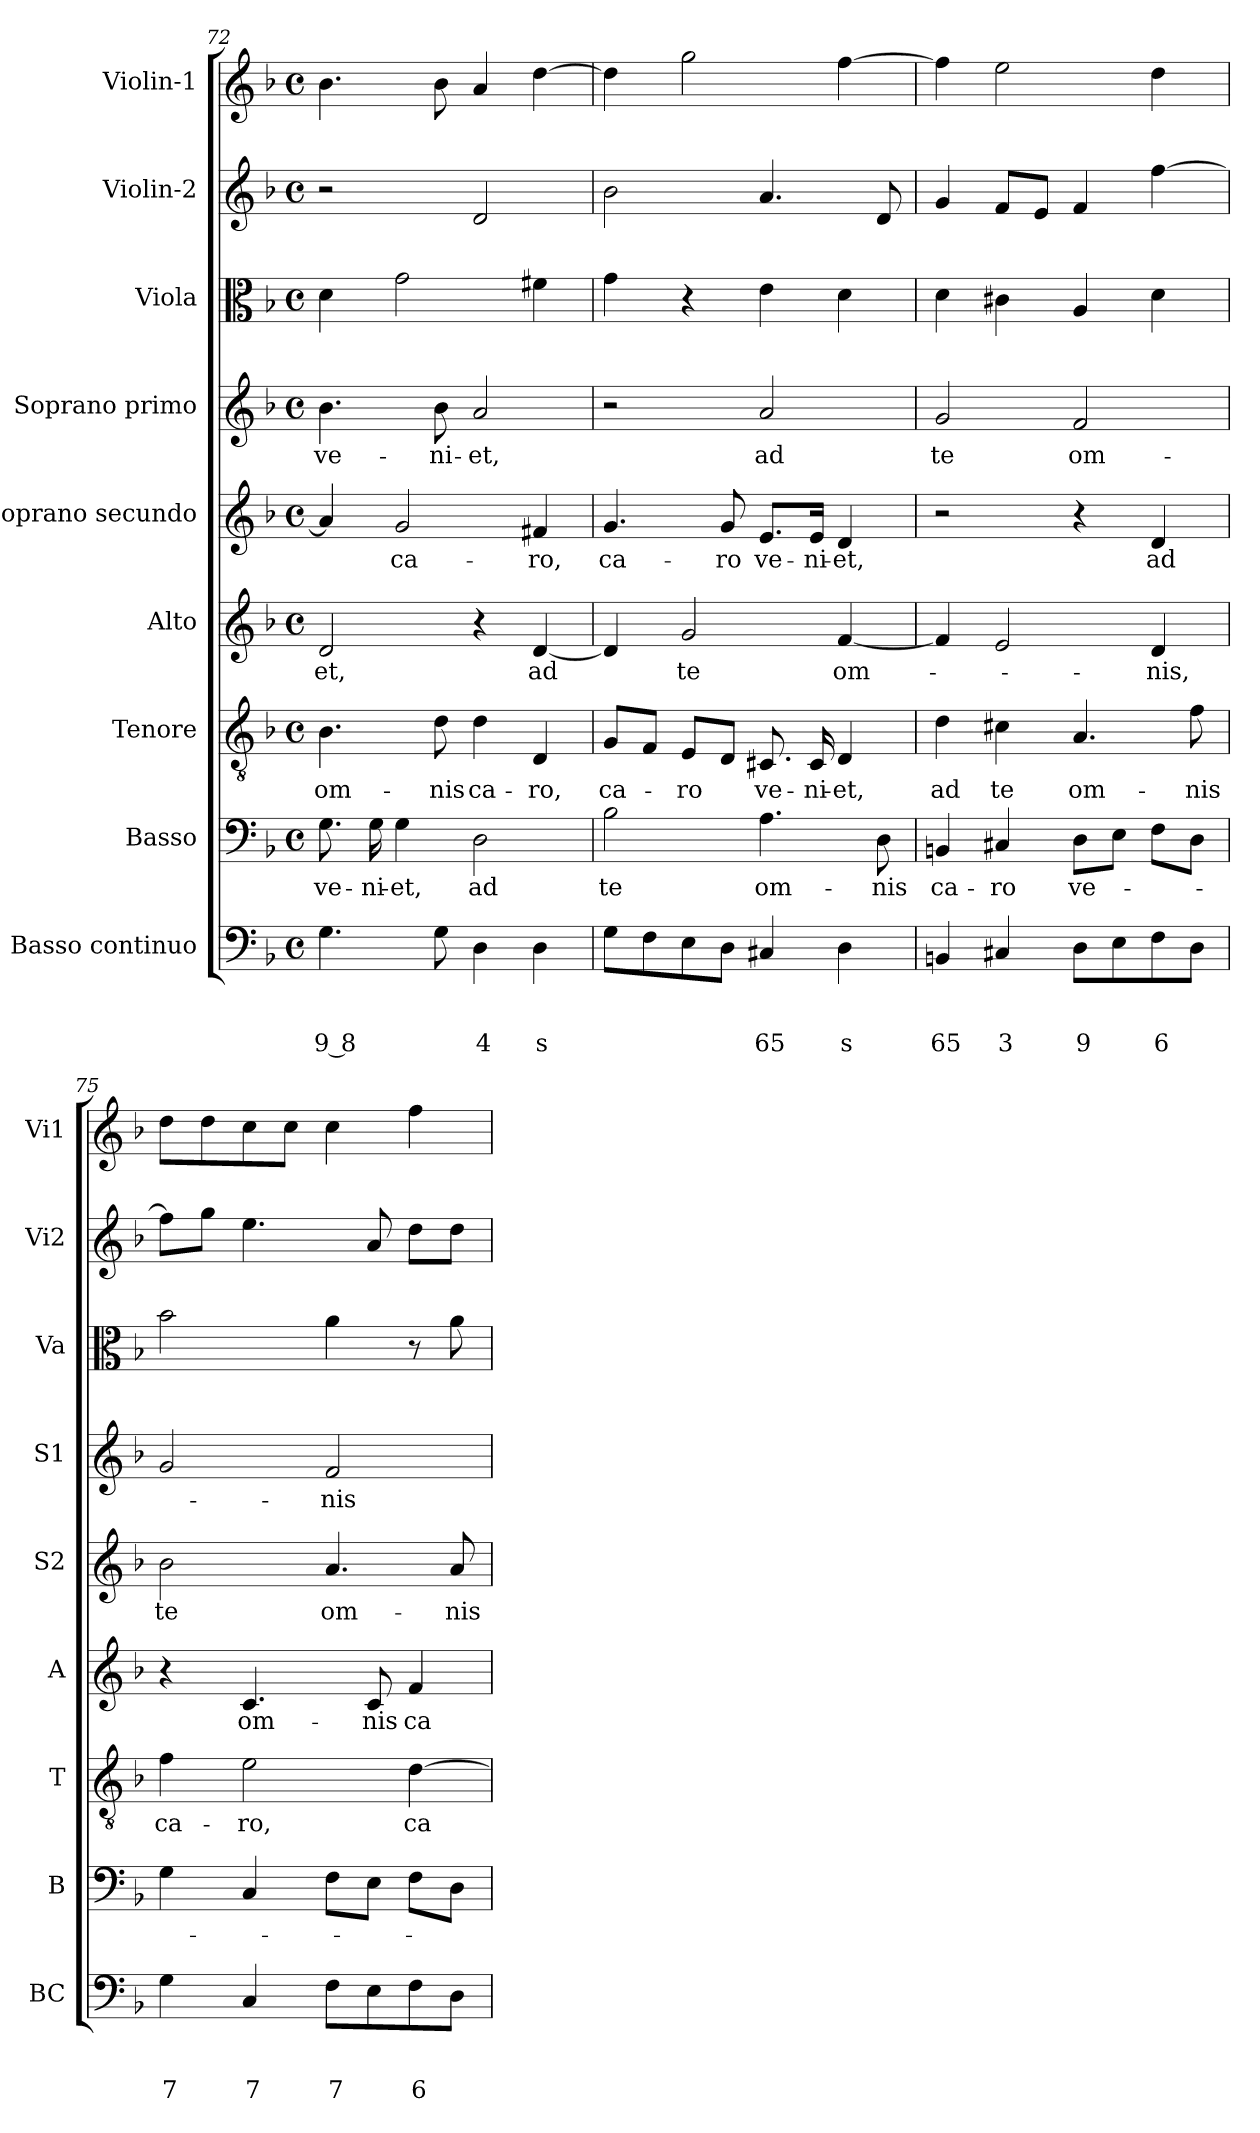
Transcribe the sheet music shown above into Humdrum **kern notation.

**kern	**text	**text	**text	**kern	**text	**kern	**text	**kern	**text	**kern	**text	**kern	**text	**kern	**kern	**kern
*part9	*part9	*part9	*part9	*part8	*part8	*part7	*part7	*part6	*part6	*part5	*part5	*part4	*part4	*part3	*part2	*part1
*staff9	*staff9	*staff9	*staff9	*staff8	*staff8	*staff7	*staff7	*staff6	*staff6	*staff5	*staff5	*staff4	*staff4	*staff3	*staff2	*staff1
*I"Basso continuo	*	*	*	*I"Basso	*	*I"Tenore	*	*I"Alto	*	*I"Soprano secundo	*	*I"Soprano primo	*	*I"Viola	*I"Violin-2	*I"Violin-1
*I'BC	*	*	*	*I'B	*	*I'T	*	*I'A	*	*I'S2	*	*I'S1	*	*I'Va	*I'Vi2	*I'Vi1
*clefF4	*	*	*	*clefF4	*	*clefGv2	*	*clefG2	*	*clefG2	*	*clefG2	*	*clefC3	*clefG2	*clefG2
*k[b-]	*	*	*	*k[b-]	*	*k[b-]	*	*k[b-]	*	*k[b-]	*	*k[b-]	*	*k[b-]	*k[b-]	*k[b-]
*F:	*	*	*	*F:	*	*F:	*	*F:	*	*F:	*	*F:	*	*F:	*F:	*F:
*M4/4	*	*	*	*M4/4	*	*M4/4	*	*M4/4	*	*M4/4	*	*M4/4	*	*M4/4	*M4/4	*M4/4
*met(c)	*	*	*	*met(c)	*	*met(c)	*	*met(c)	*	*met(c)	*	*met(c)	*	*met(c)	*met(c)	*met(c)
=72	=72	=72	=72	=72	=72	=72	=72	=72	=72	=72	=72	=72	=72	=72	=72	=72
!	!	!	!LO:LY:b	!	!LO:LY:b	!	!LO:LY:b	!	!LO:LY:b	!	!	!	!LO:LY:b	!	!	!
4.G\	.	.	9 8	8.G\	ve-	4.B-\	om-	2d/	-et,	4a/]	.	4.b-\	ve-	4d\	2r	4.b-\
!	!	!	!	!	!LO:LY:b	!	!	!	!	!	!	!	!	!	!	!
.	.	.	.	16G\	-ni-	.	.	.	.	.	.	.	.	.	.	.
!	!	!	!	!	!LO:LY:b	!	!	!	!	!	!LO:LY:b	!	!	!	!	!
.	.	.	.	4G\	-et,	.	.	.	.	2g/	ca-	.	.	2g\	.	.
!	!	!	!	!	!	!	!LO:LY:b	!	!	!	!	!	!LO:LY:b	!	!	!
8G\	.	.	.	.	.	8d\	-nis	.	.	.	.	8b-\	-ni-	.	.	8b-\
!	!	!	!LO:LY:b	!	!LO:LY:b	!	!LO:LY:b	!	!	!	!	!	!LO:LY:b	!	!	!
4D\	.	.	4	2D\	ad	4d\	ca-	4r	.	.	.	2a/	-et,	.	2d/	4a/
!	!	!	!LO:LY:b	!	!	!	!LO:LY:b	!	!LO:LY:b	!	!LO:LY:b	!	!	!	!	!
4D\	.	.	s	.	.	4D/	-ro,	[4d/	ad	4f#X/	-ro,	.	.	4f#X\	.	[4dd\
=73	=73	=73	=73	=73	=73	=73	=73	=73	=73	=73	=73	=73	=73	=73	=73	=73
!	!	!	!	!	!LO:LY:b	!	!LO:LY:b	!	!	!	!LO:LY:b	!	!	!	!	!
8G\L	.	.	.	2B-\	te	8G/L	ca-	4d/]	.	4.g/	ca-	2r	.	4g\	2b-\	4dd\]
8F\	.	.	.	.	.	8F/J	.	.	.	.	.	.	.	.	.	.
!	!	!	!	!	!	!	!LO:LY:b	!	!LO:LY:b	!	!	!	!	!	!	!
8E\	.	.	.	.	.	8E/L	-ro	2g/	te	.	.	.	.	4r	.	2gg\
!	!	!	!	!	!	!	!	!	!	!	!LO:LY:b	!	!	!	!	!
8D\J	.	.	.	.	.	8D/J	.	.	.	8g/	-ro	.	.	.	.	.
!	!	!	!LO:LY:b	!	!LO:LY:b	!	!LO:LY:b	!	!	!	!LO:LY:b	!	!LO:LY:b	!	!	!
4C#X/	.	.	65	4.A\	om-	8.C#X/	ve-	.	.	8.e/L	ve-	2a/	ad	4e\	4.a/	.
!	!	!	!	!	!	!	!LO:LY:b	!	!	!	!LO:LY:b	!	!	!	!	!
.	.	.	.	.	.	16C#/	-ni-	.	.	16e/Jk	-ni-	.	.	.	.	.
!	!	!	!LO:LY:b	!	!	!	!LO:LY:b	!	!LO:LY:b	!	!LO:LY:b	!	!	!	!	!
4D\	.	.	s	.	.	4D/	-et,	[4f/	om-	4d/	-et,	.	.	4d\	.	[4ff\
!	!	!	!	!	!LO:LY:b	!	!	!	!	!	!	!	!	!	!	!
.	.	.	.	8D\	-nis	.	.	.	.	.	.	.	.	.	8d/	.
!!LO:PB:g=z
=74	=74	=74	=74	=74	=74	=74	=74	=74	=74	=74	=74	=74	=74	=74	=74	=74
!	!	!	!LO:LY:b	!	!LO:LY:b	!	!LO:LY:b	!	!	!	!	!	!LO:LY:b	!	!	!
4BBn/	.	.	65	4BBn/	ca-	4d\	ad	4f/]	.	2r	.	2g/	te	4d\	4g/	4ff\]
!	!	!	!LO:LY:b	!	!LO:LY:b	!	!LO:LY:b	!	!	!	!	!	!	!	!	!
4C#X/	.	.	3	4C#X/	-ro	4c#X\	te	2e/	.	.	.	.	.	4c#X\	8f/L	2ee\
.	.	.	.	.	.	.	.	.	.	.	.	.	.	.	8e/J	.
!	!	!	!LO:LY:b	!	!LO:LY:b	!	!LO:LY:b	!	!	!	!	!	!LO:LY:b	!	!	!
8D\L	.	.	9	8D\L	ve-	4.A/	om-	.	.	4r	.	2f/	om-	4A/	4f/	.
8E\	.	.	.	8E\J	.	.	.	.	.	.	.	.	.	.	.	.
!	!	!	!LO:LY:b	!	!	!	!	!	!LO:LY:b	!	!LO:LY:b	!	!	!	!	!
8F\	.	.	6	8F\L	.	.	.	4d/	-nis,	4d/	ad	.	.	4d\	[4ff\	4dd\
!	!	!	!	!	!	!	!LO:LY:b	!	!	!	!	!	!	!	!	!
8D\J	.	.	.	8D\J	.	8f\	-nis	.	.	.	.	.	.	.	.	.
=75	=75	=75	=75	=75	=75	=75	=75	=75	=75	=75	=75	=75	=75	=75	=75	=75
!	!	!	!LO:LY:b	!	!	!	!LO:LY:b	!	!	!	!LO:LY:b	!	!	!	!	!
4G\	.	.	7	4G\	.	4f\	ca-	4r	.	2b-\	te	2g/	.	2b-\	8ff\L]	8dd\L
.	.	.	.	.	.	.	.	.	.	.	.	.	.	.	8gg\J	8dd\
!	!	!	!LO:LY:b	!	!	!	!LO:LY:b	!	!LO:LY:b	!	!	!	!	!	!	!
4C/	.	.	7	4C/	.	2e\	-ro,	4.c/	om-	.	.	.	.	.	4.ee\	8cc\
.	.	.	.	.	.	.	.	.	.	.	.	.	.	.	.	8cc\J
!	!	!	!LO:LY:b	!	!	!	!	!	!	!	!LO:LY:b	!	!LO:LY:b	!	!	!
8F\L	.	.	7	8F\L	.	.	.	.	.	4.a/	om-	2f/	-nis	4a\	.	4cc\
!	!	!	!	!	!	!	!	!	!LO:LY:b	!	!	!	!	!	!	!
8E\	.	.	.	8E\J	.	.	.	8c/	-nis	.	.	.	.	.	8a/	.
!	!	!	!LO:LY:b	!	!	!	!LO:LY:b	!	!LO:LY:b	!	!	!	!	!	!	!
8F\	.	.	6	8F\L	.	[4d\	ca-	4f/	ca-	.	.	.	.	8r	8dd\L	4ff\
!	!	!	!	!	!	!	!	!	!	!	!LO:LY:b	!	!	!	!	!
8D\J	.	.	.	8D\J	.	.	.	.	.	8a/	-nis	.	.	8a\	8dd\J	.
=	=	=	=	=	=	=	=	=	=	=	=	=	=	=	=	=
*-	*-	*-	*-	*-	*-	*-	*-	*-	*-	*-	*-	*-	*-	*-	*-	*-
